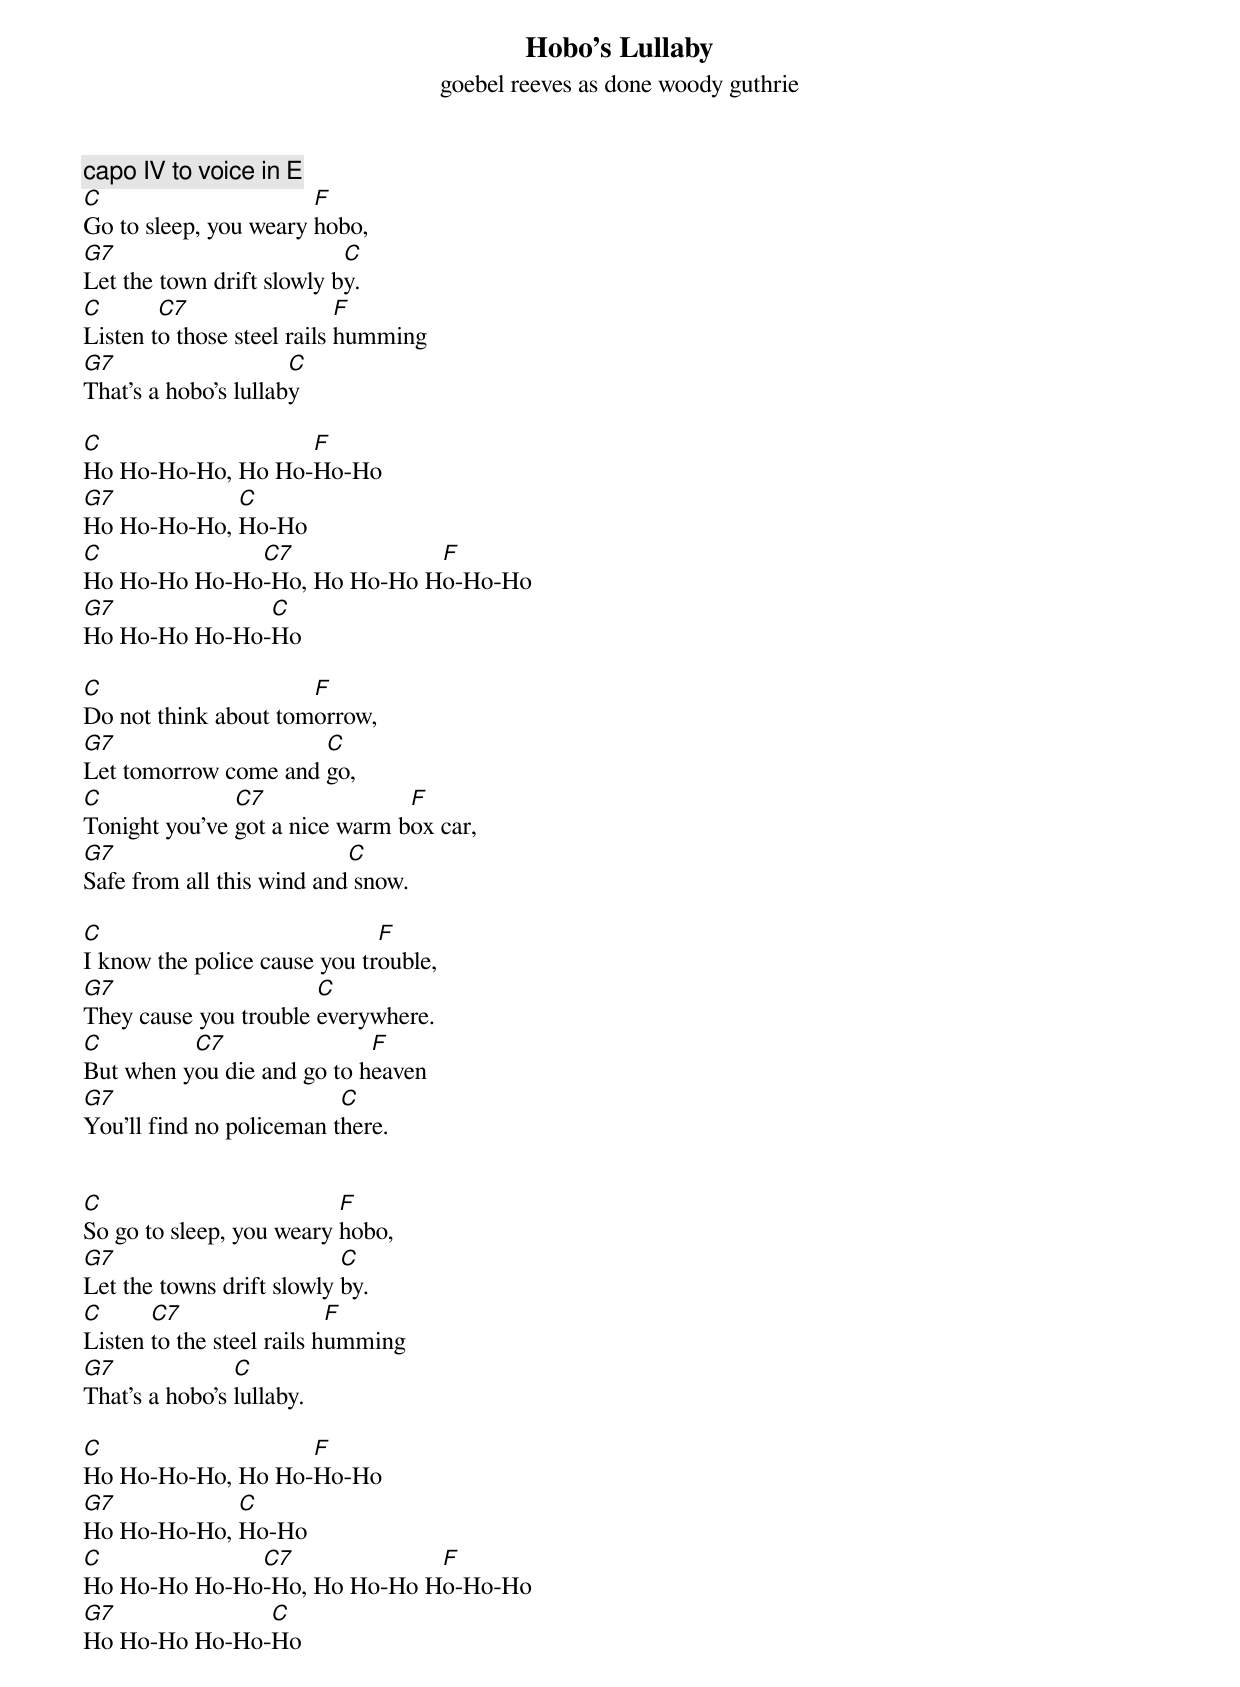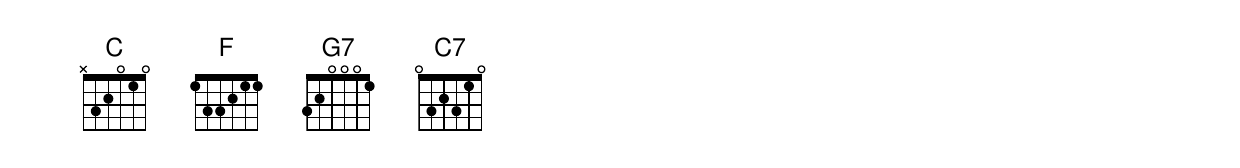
{title: Hobo's Lullaby}
{subtitle: goebel reeves as done woody guthrie}
{c:capo IV to voice in E}
[C]Go to sleep, you weary [F]hobo,
[G7]Let the town drift slowly b[C]y.
[C]Listen t[C7]o those steel rails [F]humming
[G7]That's a hobo's lullab[C]y

[C]Ho Ho-Ho-Ho, Ho Ho-[F]Ho-Ho
[G7]Ho Ho-Ho-Ho, [C]Ho-Ho
[C]Ho Ho-Ho Ho-Ho[C7]-Ho, Ho Ho-Ho H[F]o-Ho-Ho
[G7]Ho Ho-Ho Ho-Ho-[C]Ho

[C]Do not think about tom[F]orrow,
[G7]Let tomorrow come and [C]go,
[C]Tonight you've [C7]got a nice warm b[F]ox car,
[G7]Safe from all this wind and[C] snow.

[C]I know the police cause you tr[F]ouble,
[G7]They cause you trouble [C]everywhere.
[C]But when y[C7]ou die and go to h[F]eaven
[G7]You'll find no policeman t[C]here.


[C]So go to sleep, you weary [F]hobo,
[G7]Let the towns drift slowly [C]by.
[C]Listen [C7]to the steel rails h[F]umming
[G7]That's a hobo's [C]lullaby.

[C]Ho Ho-Ho-Ho, Ho Ho-[F]Ho-Ho
[G7]Ho Ho-Ho-Ho, [C]Ho-Ho
[C]Ho Ho-Ho Ho-Ho[C7]-Ho, Ho Ho-Ho H[F]o-Ho-Ho
[G7]Ho Ho-Ho Ho-Ho-[C]Ho
